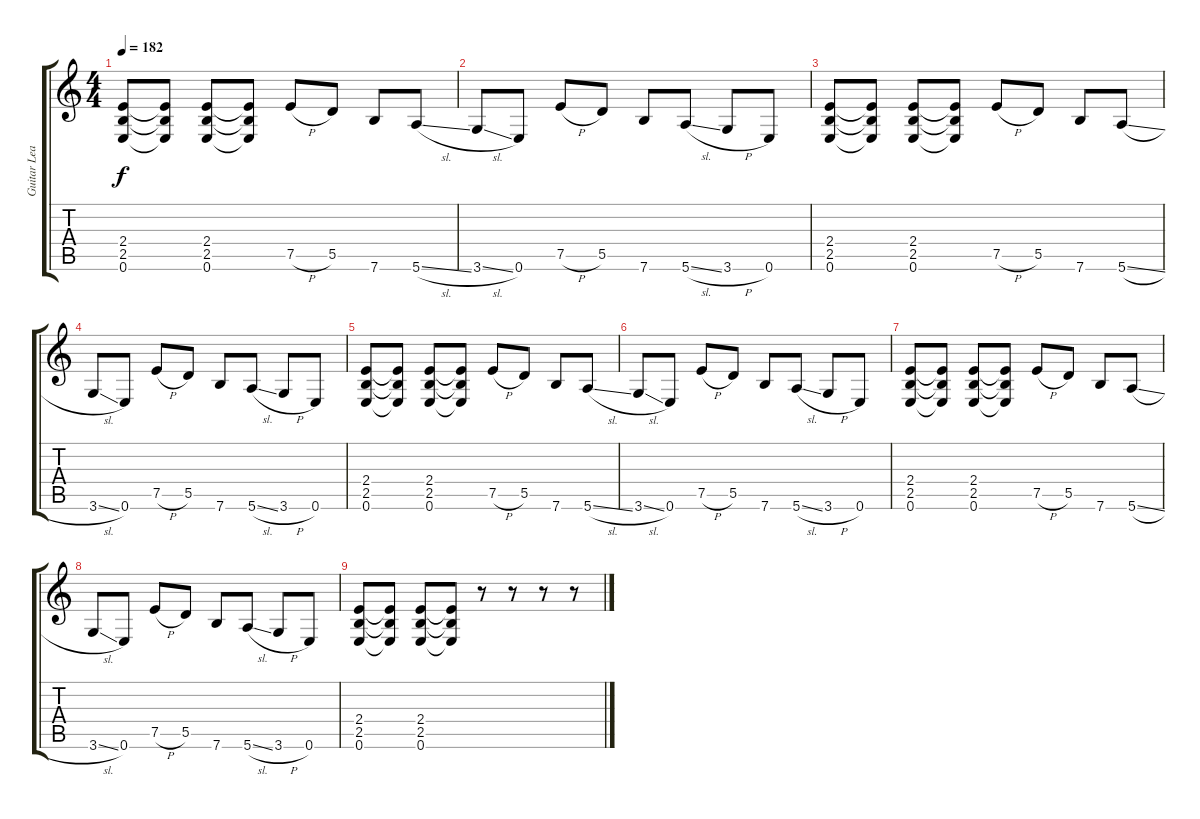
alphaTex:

\track ("Guitar Lead" "Guitar Lea") {instrument overdrivenguitar}
\staff {score tabs}
\tuning (E4 B3 G3 D3 A2 E2) {hide}
\ts (4 4)
\tempo 182
\clef g2
\ks c
(2.4 2.5 0.6).8{dy f} (2.4{t} 2.5{t} 0.6{t}).8 (2.4 2.5 0.6).8 (2.4{t} 2.5{t} 0.6{t}).8 7.5{h}.8 5.5.8 7.6.8 5.6{sl}.8 |
3.6{sl}.8 0.6.8 7.5{h}.8 5.5.8 7.6.8 5.6{sl}.8 3.6{h}.8 0.6.8 |
(2.4 2.5 0.6).8 (2.4{t} 2.5{t} 0.6{t}).8 (2.4 2.5 0.6).8 (2.4{t} 2.5{t} 0.6{t}).8 7.5{h}.8 5.5.8 7.6.8 5.6{sl}.8 |
3.6{sl}.8 0.6.8 7.5{h}.8 5.5.8 7.6.8 5.6{sl}.8 3.6{h}.8 0.6.8 |
(2.4 2.5 0.6).8 (2.4{t} 2.5{t} 0.6{t}).8 (2.4 2.5 0.6).8 (2.4{t} 2.5{t} 0.6{t}).8 7.5{h}.8 5.5.8 7.6.8 5.6{sl}.8 |
3.6{sl}.8 0.6.8 7.5{h}.8 5.5.8 7.6.8 5.6{sl}.8 3.6{h}.8 0.6.8 |
(2.4 2.5 0.6).8 (2.4{t} 2.5{t} 0.6{t}).8 (2.4 2.5 0.6).8 (2.4{t} 2.5{t} 0.6{t}).8 7.5{h}.8 5.5.8 7.6.8 5.6{sl}.8 |
3.6{sl}.8 0.6.8 7.5{h}.8 5.5.8 7.6.8 5.6{sl}.8 3.6{h}.8 0.6.8 |
(2.4 2.5 0.6).8 (2.4{t} 2.5{t} 0.6{t}).8 (2.4 2.5 0.6).8 (2.4{t} 2.5{t} 0.6{t}).8 r.8 r.8 r.8 r.8
